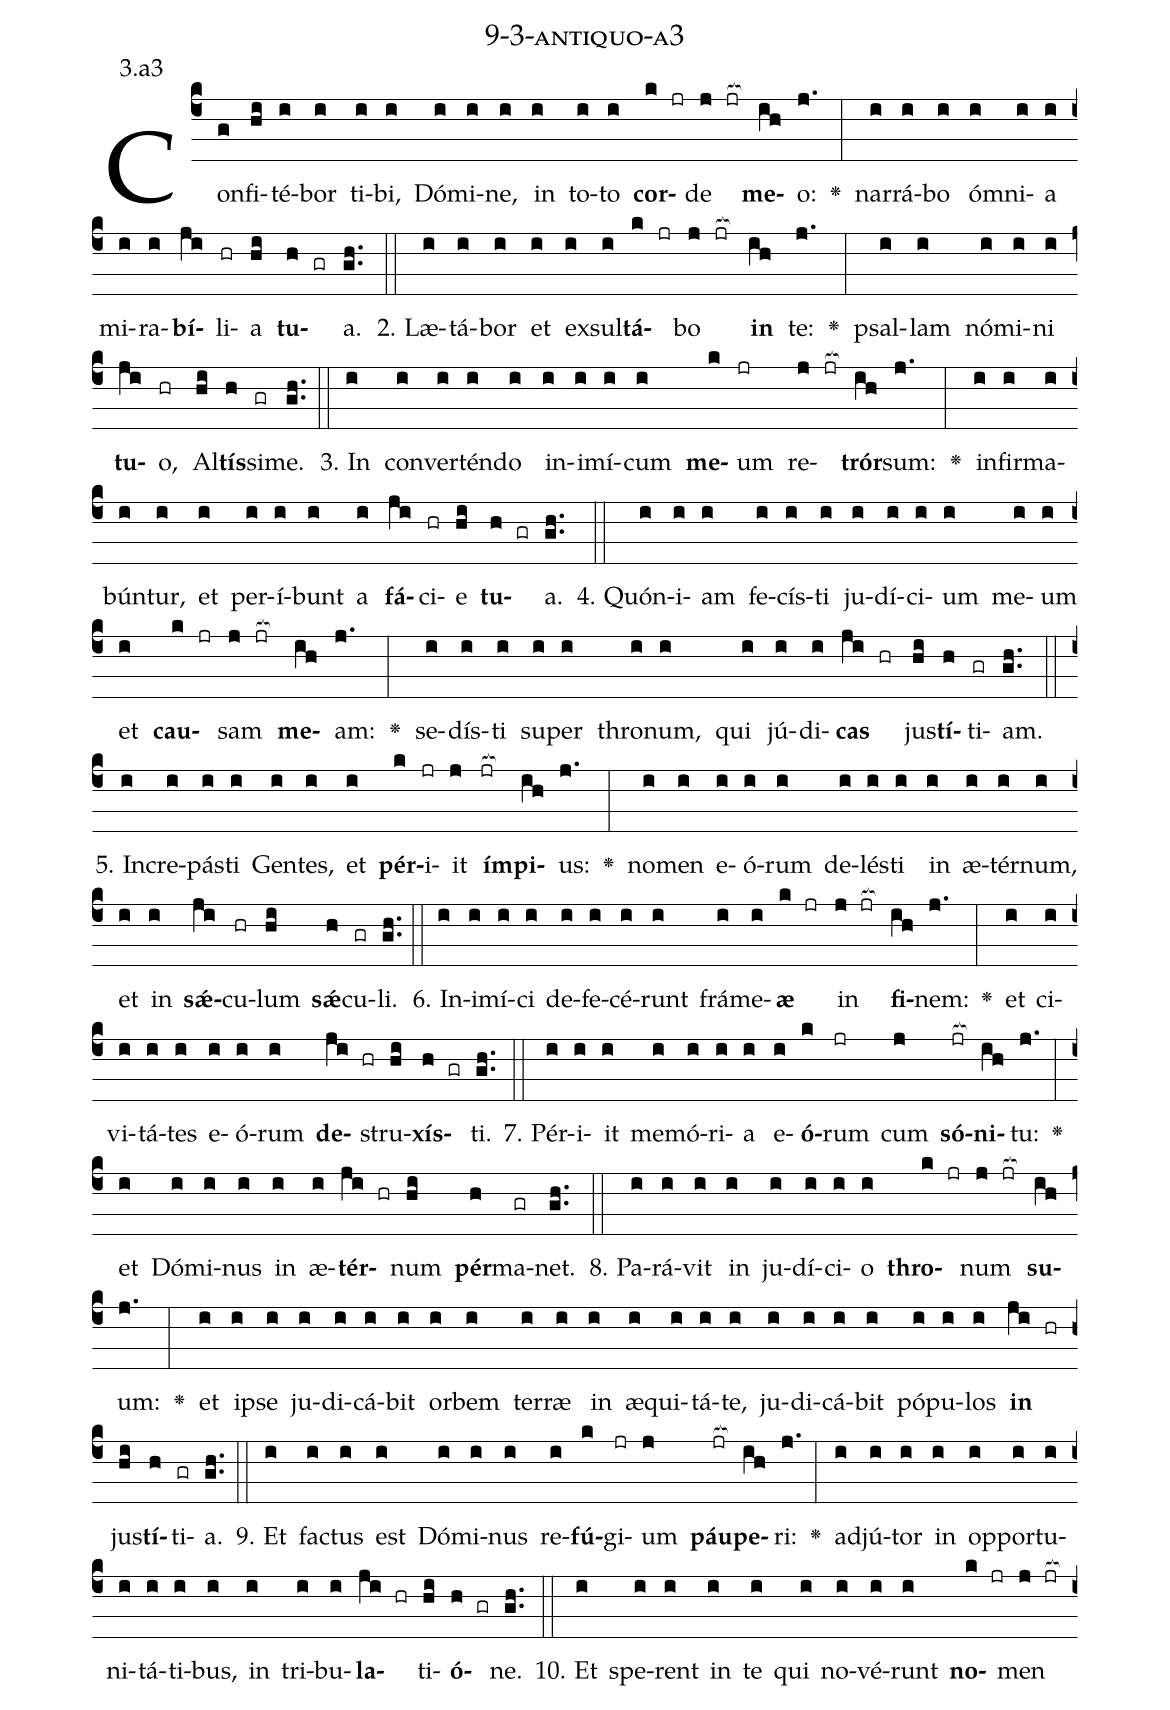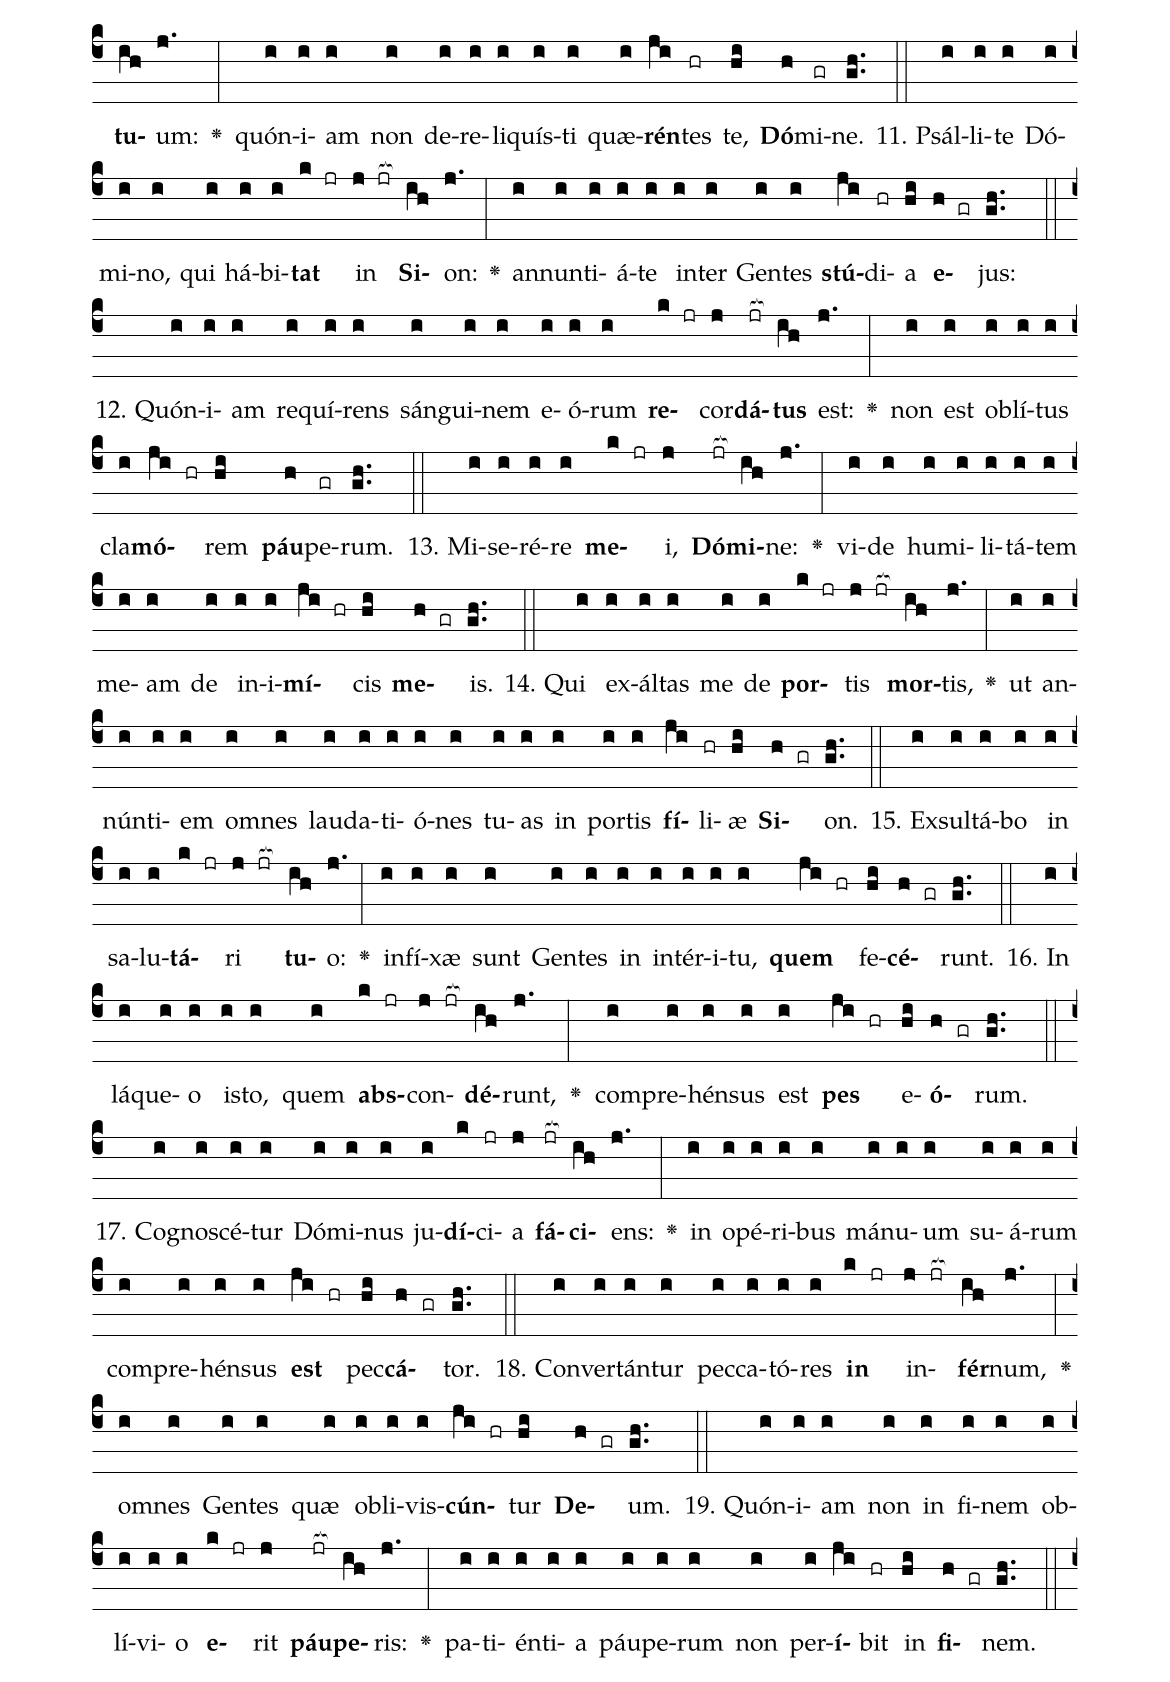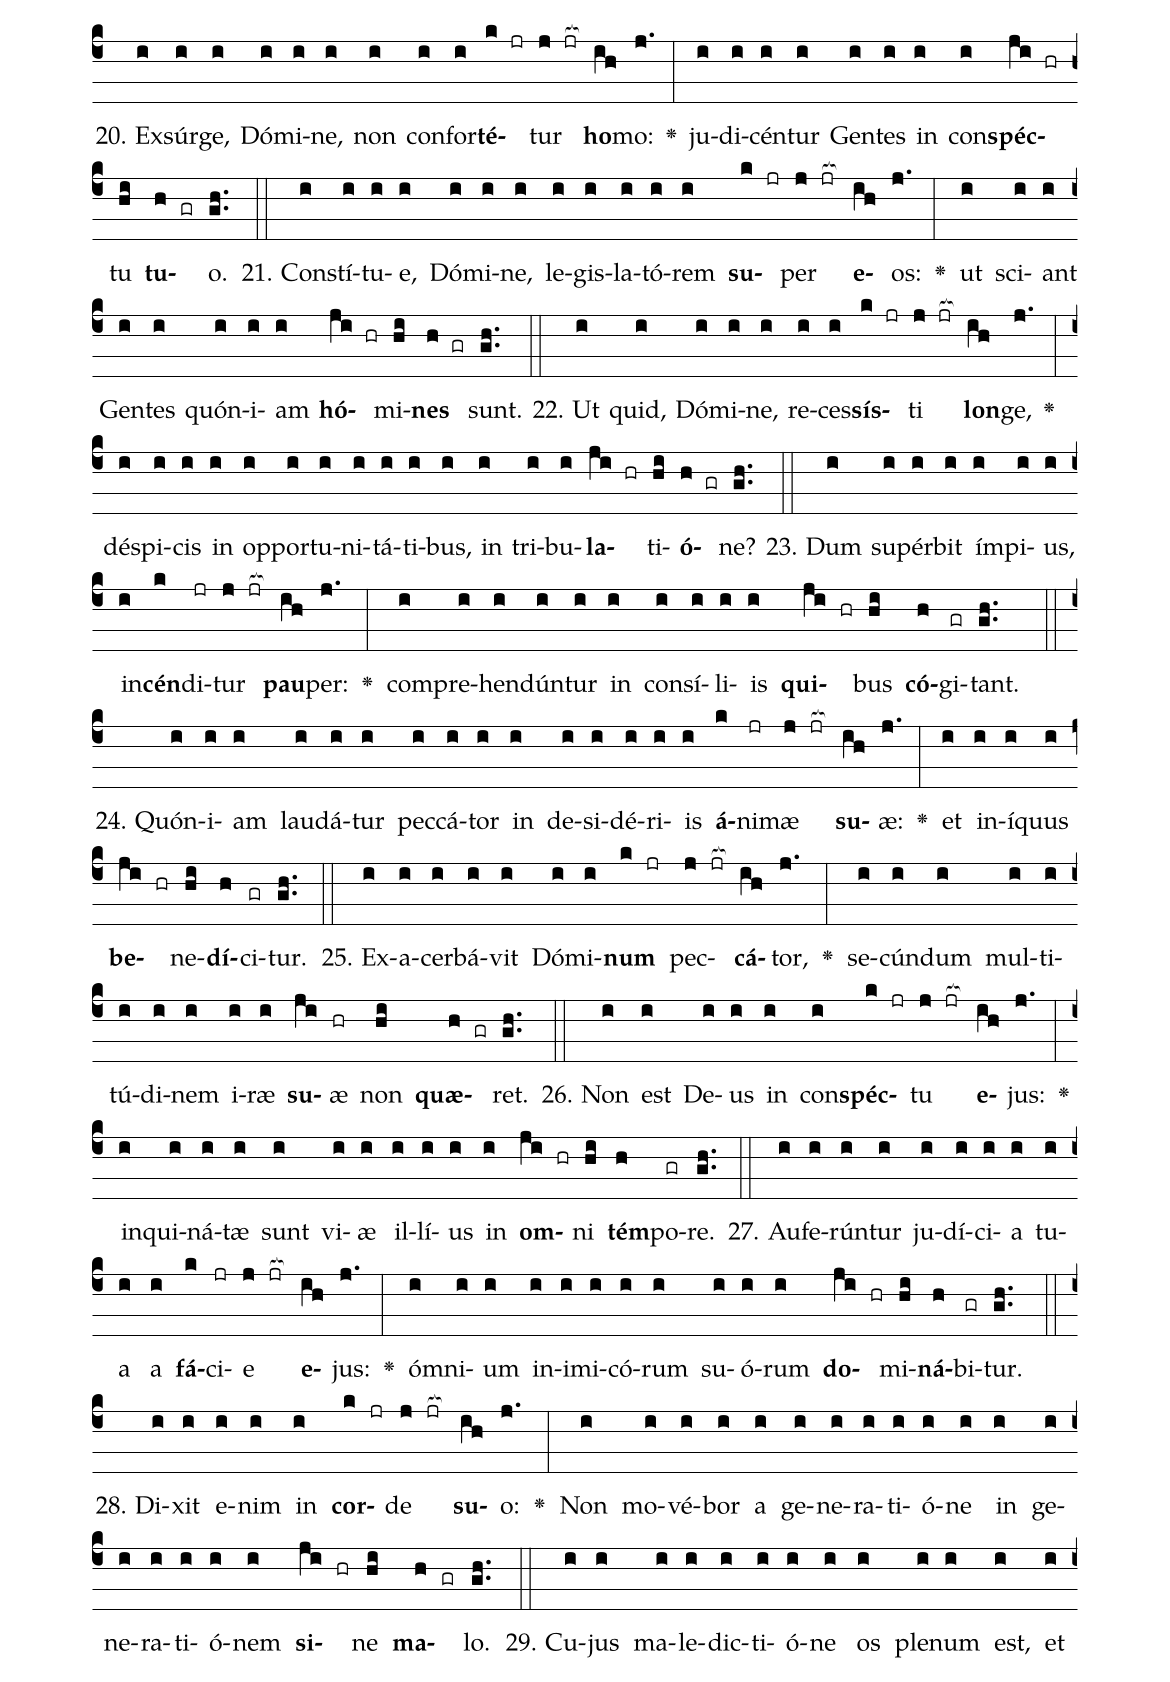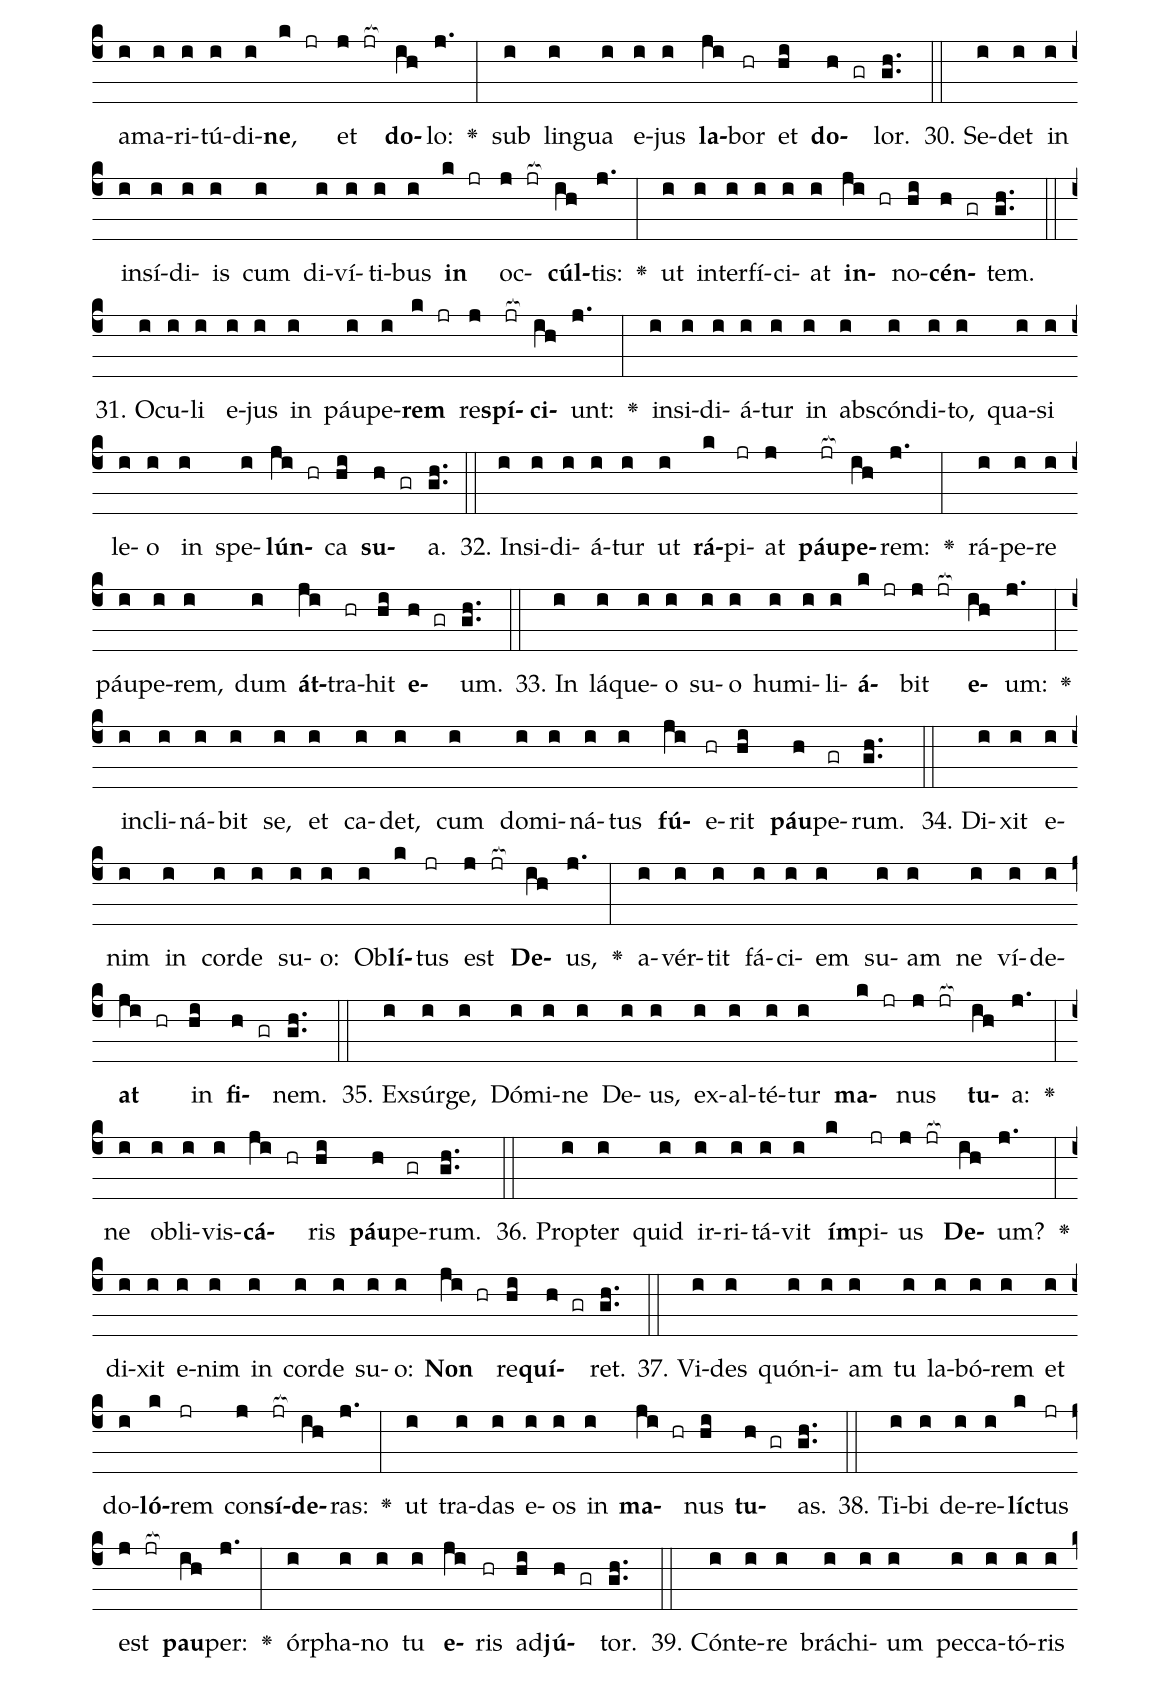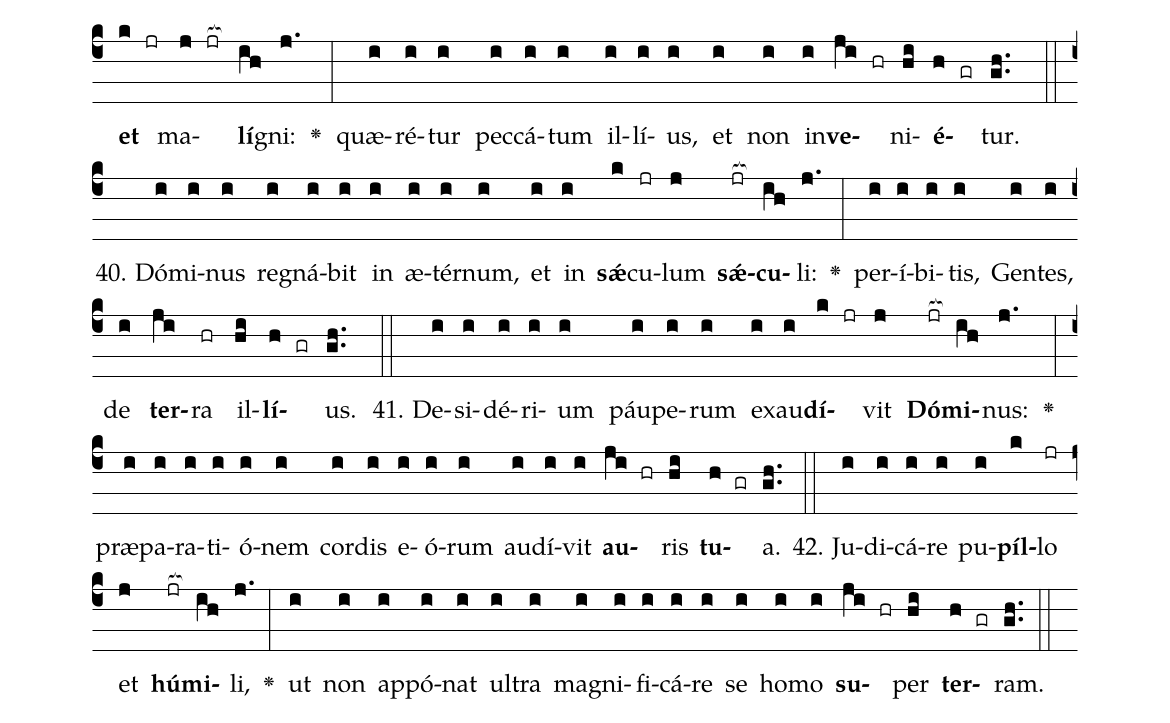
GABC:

name: 9-3-antiquo-a3;
annotation: 3.a3;
%%
(c4)Con(g)fi(hi)té(i)bor(i) ti(i)bi,(i) Dó(i)mi(i)ne,(i) in(i) to(i)to(i) <b>cor</b>(k jr)de(j jr[ocb:1{]) <b>me</b>(ih[ocb:0}])o:(j.) <v>\greheightstar</v>(:) nar(i)rá(i)bo(i) óm(i)ni(i)a(i) mi(i)ra(i)<b>bí</b>(ji)li(hr)a(hi) <b>tu</b>(h gr)a.(gh..) (::)
2. Læ(i)tá(i)bor(i) et(i) ex(i)sul(i)<b>tá</b>(k jr)bo(j jr[ocb:1{]) <b>in</b>(ih[ocb:0}]) te:(j.) <v>\greheightstar</v>(:) psal(i)lam(i) nó(i)mi(i)ni(i) <b>tu</b>(ji)o,(hr) Al(hi)<b>tís</b>(h)si(gr)me.(gh..) (::)
3. In(i) con(i)ver(i)tén(i)do(i) in(i)i(i)mí(i)cum(i) <b>me</b>(k)um(jr) re(j jr[ocb:1{])<b>trór</b>(ih[ocb:0}])sum:(j.) <v>\greheightstar</v>(:) in(i)fir(i)ma(i)bún(i)tur,(i) et(i) per(i)í(i)bunt(i) a(i) <b>fá</b>(ji)ci(hr)e(hi) <b>tu</b>(h gr)a.(gh..) (::)
4. Quón(i)i(i)am(i) fe(i)cís(i)ti(i) ju(i)dí(i)ci(i)um(i) me(i)um(i) et(i) <b>cau</b>(k jr)sam(j jr[ocb:1{]) <b>me</b>(ih[ocb:0}])am:(j.) <v>\greheightstar</v>(:) se(i)dís(i)ti(i) su(i)per(i) thro(i)num,(i) qui(i) jú(i)di(i)<b>cas</b>(ji hr) jus(hi)<b>tí</b>(h)ti(gr)am.(gh..) (::)
5. In(i)cre(i)pás(i)ti(i) Gen(i)tes,(i) et(i) <b>pér</b>(k)i(jr)it(j) <b>ím</b>(jr[ocb:1{])<b>pi</b>(ih[ocb:0}])us:(j.) <v>\greheightstar</v>(:) no(i)men(i) e(i)ó(i)rum(i) de(i)lés(i)ti(i) in(i) æ(i)tér(i)num,(i) et(i) in(i) <b>sǽ</b>(ji)cu(hr)lum(hi) <b>sǽ</b>(h)cu(gr)li.(gh..) (::)
6. In(i)i(i)mí(i)ci(i) de(i)fe(i)cé(i)runt(i) frá(i)me(i)<b>æ</b>(k jr) in(j jr[ocb:1{]) <b>fi</b>(ih[ocb:0}])nem:(j.) <v>\greheightstar</v>(:) et(i) ci(i)vi(i)tá(i)tes(i) e(i)ó(i)rum(i) <b>de</b>(ji hr)stru(hi)<b>xís</b>(h gr)ti.(gh..) (::)
7. Pér(i)i(i)it(i) me(i)mó(i)ri(i)a(i) e(i)<b>ó</b>(k)rum(jr) cum(j) <b>só</b>(jr[ocb:1{])<b>ni</b>(ih[ocb:0}])tu:(j.) <v>\greheightstar</v>(:) et(i) Dó(i)mi(i)nus(i) in(i) æ(i)<b>tér</b>(ji hr)num(hi) <b>pér</b>(h)ma(gr)net.(gh..) (::)
8. Pa(i)rá(i)vit(i) in(i) ju(i)dí(i)ci(i)o(i) <b>thro</b>(k jr)num(j jr[ocb:1{]) <b>su</b>(ih[ocb:0}])um:(j.) <v>\greheightstar</v>(:) et(i) ip(i)se(i) ju(i)di(i)cá(i)bit(i) or(i)bem(i) ter(i)ræ(i) in(i) æ(i)qui(i)tá(i)te,(i) ju(i)di(i)cá(i)bit(i) pó(i)pu(i)los(i) <b>in</b>(ji hr) jus(hi)<b>tí</b>(h)ti(gr)a.(gh..) (::)
9. Et(i) fac(i)tus(i) est(i) Dó(i)mi(i)nus(i) re(i)<b>fú</b>(k)gi(jr)um(j) <b>páu</b>(jr[ocb:1{])<b>pe</b>(ih[ocb:0}])ri:(j.) <v>\greheightstar</v>(:) ad(i)jú(i)tor(i) in(i) op(i)por(i)tu(i)ni(i)tá(i)ti(i)bus,(i) in(i) tri(i)bu(i)<b>la</b>(ji hr)ti(hi)<b>ó</b>(h gr)ne.(gh..) (::)
10. Et(i) spe(i)rent(i) in(i) te(i) qui(i) no(i)vé(i)runt(i) <b>no</b>(k jr)men(j jr[ocb:1{]) <b>tu</b>(ih[ocb:0}])um:(j.) <v>\greheightstar</v>(:) quón(i)i(i)am(i) non(i) de(i)re(i)li(i)quís(i)ti(i) quæ(i)<b>rén</b>(ji)tes(hr) te,(hi) <b>Dó</b>(h)mi(gr)ne.(gh..) (::)
11. Psál(i)li(i)te(i) Dó(i)mi(i)no,(i) qui(i) há(i)bi(i)<b>tat</b>(k jr) in(j jr[ocb:1{]) <b>Si</b>(ih[ocb:0}])on:(j.) <v>\greheightstar</v>(:) an(i)nun(i)ti(i)á(i)te(i) in(i)ter(i) Gen(i)tes(i) <b>stú</b>(ji)di(hr)a(hi) <b>e</b>(h gr)jus:(gh..) (::)
12. Quón(i)i(i)am(i) re(i)quí(i)rens(i) sán(i)gui(i)nem(i) e(i)ó(i)rum(i) <b>re</b>(k jr)cor(j)<b>dá</b>(jr[ocb:1{])<b>tus</b>(ih[ocb:0}]) est:(j.) <v>\greheightstar</v>(:) non(i) est(i) ob(i)lí(i)tus(i) cla(i)<b>mó</b>(ji hr)rem(hi) <b>páu</b>(h)pe(gr)rum.(gh..) (::)
13. Mi(i)se(i)ré(i)re(i) <b>me</b>(k jr)i,(j) <b>Dó</b>(jr[ocb:1{])<b>mi</b>(ih[ocb:0}])ne:(j.) <v>\greheightstar</v>(:) vi(i)de(i) hu(i)mi(i)li(i)tá(i)tem(i) me(i)am(i) de(i) in(i)i(i)<b>mí</b>(ji hr)cis(hi) <b>me</b>(h gr)is.(gh..) (::)
14. Qui(i) ex(i)ál(i)tas(i) me(i) de(i) <b>por</b>(k jr)tis(j jr[ocb:1{]) <b>mor</b>(ih[ocb:0}])tis,(j.) <v>\greheightstar</v>(:) ut(i) an(i)nún(i)ti(i)em(i) om(i)nes(i) lau(i)da(i)ti(i)ó(i)nes(i) tu(i)as(i) in(i) por(i)tis(i) <b>fí</b>(ji)li(hr)æ(hi) <b>Si</b>(h gr)on.(gh..) (::)
15. Ex(i)sul(i)tá(i)bo(i) in(i) sa(i)lu(i)<b>tá</b>(k jr)ri(j jr[ocb:1{]) <b>tu</b>(ih[ocb:0}])o:(j.) <v>\greheightstar</v>(:) in(i)fí(i)xæ(i) sunt(i) Gen(i)tes(i) in(i) in(i)tér(i)i(i)tu,(i) <b>quem</b>(ji hr) fe(hi)<b>cé</b>(h gr)runt.(gh..) (::)
16. In(i) lá(i)que(i)o(i) is(i)to,(i) quem(i) <b>abs</b>(k jr)con(j jr[ocb:1{])<b>dé</b>(ih[ocb:0}])runt,(j.) <v>\greheightstar</v>(:) com(i)pre(i)hén(i)sus(i) est(i) <b>pes</b>(ji hr) e(hi)<b>ó</b>(h gr)rum.(gh..) (::)
17. Co(i)gno(i)scé(i)tur(i) Dó(i)mi(i)nus(i) ju(i)<b>dí</b>(k)ci(jr)a(j) <b>fá</b>(jr[ocb:1{])<b>ci</b>(ih[ocb:0}])ens:(j.) <v>\greheightstar</v>(:) in(i) o(i)pé(i)ri(i)bus(i) má(i)nu(i)um(i) su(i)á(i)rum(i) com(i)pre(i)hén(i)sus(i) <b>est</b>(ji hr) pec(hi)<b>cá</b>(h gr)tor.(gh..) (::)
18. Con(i)ver(i)tán(i)tur(i) pec(i)ca(i)tó(i)res(i) <b>in</b>(k jr) in(j jr[ocb:1{])<b>fér</b>(ih[ocb:0}])num,(j.) <v>\greheightstar</v>(:) om(i)nes(i) Gen(i)tes(i) quæ(i) ob(i)li(i)vis(i)<b>cún</b>(ji hr)tur(hi) <b>De</b>(h gr)um.(gh..) (::)
19. Quón(i)i(i)am(i) non(i) in(i) fi(i)nem(i) ob(i)lí(i)vi(i)o(i) <b>e</b>(k jr)rit(j) <b>páu</b>(jr[ocb:1{])<b>pe</b>(ih[ocb:0}])ris:(j.) <v>\greheightstar</v>(:) pa(i)ti(i)én(i)ti(i)a(i) páu(i)pe(i)rum(i) non(i) per(i)<b>í</b>(ji)bit(hr) in(hi) <b>fi</b>(h gr)nem.(gh..) (::)
20. Ex(i)súr(i)ge,(i) Dó(i)mi(i)ne,(i) non(i) con(i)for(i)<b>té</b>(k jr)tur(j jr[ocb:1{]) <b>ho</b>(ih[ocb:0}])mo:(j.) <v>\greheightstar</v>(:) ju(i)di(i)cén(i)tur(i) Gen(i)tes(i) in(i) con(i)<b>spéc</b>(ji hr)tu(hi) <b>tu</b>(h gr)o.(gh..) (::)
21. Con(i)stí(i)tu(i)e,(i) Dó(i)mi(i)ne,(i) le(i)gis(i)la(i)tó(i)rem(i) <b>su</b>(k jr)per(j jr[ocb:1{]) <b>e</b>(ih[ocb:0}])os:(j.) <v>\greheightstar</v>(:) ut(i) sci(i)ant(i) Gen(i)tes(i) quón(i)i(i)am(i) <b>hó</b>(ji hr)mi(hi)<b>nes</b>(h gr) sunt.(gh..) (::)
22. Ut(i) quid,(i) Dó(i)mi(i)ne,(i) re(i)ces(i)<b>sís</b>(k jr)ti(j jr[ocb:1{]) <b>lon</b>(ih[ocb:0}])ge,(j.) <v>\greheightstar</v>(:) dé(i)spi(i)cis(i) in(i) op(i)por(i)tu(i)ni(i)tá(i)ti(i)bus,(i) in(i) tri(i)bu(i)<b>la</b>(ji hr)ti(hi)<b>ó</b>(h gr)ne?(gh..) (::)
23. Dum(i) su(i)pér(i)bit(i) ím(i)pi(i)us,(i) in(i)<b>cén</b>(k)di(jr)tur(j jr[ocb:1{]) <b>pau</b>(ih[ocb:0}])per:(j.) <v>\greheightstar</v>(:) com(i)pre(i)hen(i)dún(i)tur(i) in(i) con(i)sí(i)li(i)is(i) <b>qui</b>(ji hr)bus(hi) <b>có</b>(h)gi(gr)tant.(gh..) (::)
24. Quón(i)i(i)am(i) lau(i)dá(i)tur(i) pec(i)cá(i)tor(i) in(i) de(i)si(i)dé(i)ri(i)is(i) <b>á</b>(k)ni(jr)mæ(j jr[ocb:1{]) <b>su</b>(ih[ocb:0}])æ:(j.) <v>\greheightstar</v>(:) et(i) in(i)í(i)quus(i) <b>be</b>(ji hr)ne(hi)<b>dí</b>(h)ci(gr)tur.(gh..) (::)
25. Ex(i)a(i)cer(i)bá(i)vit(i) Dó(i)mi(i)<b>num</b>(k jr) pec(j jr[ocb:1{])<b>cá</b>(ih[ocb:0}])tor,(j.) <v>\greheightstar</v>(:) se(i)cún(i)dum(i) mul(i)ti(i)tú(i)di(i)nem(i) i(i)ræ(i) <b>su</b>(ji)æ(hr) non(hi) <b>quæ</b>(h gr)ret.(gh..) (::)
26. Non(i) est(i) De(i)us(i) in(i) con(i)<b>spéc</b>(k jr)tu(j jr[ocb:1{]) <b>e</b>(ih[ocb:0}])jus:(j.) <v>\greheightstar</v>(:) in(i)qui(i)ná(i)tæ(i) sunt(i) vi(i)æ(i) il(i)lí(i)us(i) in(i) <b>om</b>(ji hr)ni(hi) <b>tém</b>(h)po(gr)re.(gh..) (::)
27. Au(i)fe(i)rún(i)tur(i) ju(i)dí(i)ci(i)a(i) tu(i)a(i) a(i) <b>fá</b>(k)ci(jr)e(j jr[ocb:1{]) <b>e</b>(ih[ocb:0}])jus:(j.) <v>\greheightstar</v>(:) óm(i)ni(i)um(i) in(i)i(i)mi(i)có(i)rum(i) su(i)ó(i)rum(i) <b>do</b>(ji hr)mi(hi)<b>ná</b>(h)bi(gr)tur.(gh..) (::)
28. Di(i)xit(i) e(i)nim(i) in(i) <b>cor</b>(k jr)de(j jr[ocb:1{]) <b>su</b>(ih[ocb:0}])o:(j.) <v>\greheightstar</v>(:) Non(i) mo(i)vé(i)bor(i) a(i) ge(i)ne(i)ra(i)ti(i)ó(i)ne(i) in(i) ge(i)ne(i)ra(i)ti(i)ó(i)nem(i) <b>si</b>(ji hr)ne(hi) <b>ma</b>(h gr)lo.(gh..) (::)
29. Cu(i)jus(i) ma(i)le(i)dic(i)ti(i)ó(i)ne(i) os(i) ple(i)num(i) est,(i) et(i) a(i)ma(i)ri(i)tú(i)di(i)<b>ne</b>,(k jr) et(j jr[ocb:1{]) <b>do</b>(ih[ocb:0}])lo:(j.) <v>\greheightstar</v>(:) sub(i) lin(i)gua(i) e(i)jus(i) <b>la</b>(ji)bor(hr) et(hi) <b>do</b>(h gr)lor.(gh..) (::)
30. Se(i)det(i) in(i) in(i)sí(i)di(i)is(i) cum(i) di(i)ví(i)ti(i)bus(i) <b>in</b>(k jr) oc(j jr[ocb:1{])<b>cúl</b>(ih[ocb:0}])tis:(j.) <v>\greheightstar</v>(:) ut(i) in(i)ter(i)fí(i)ci(i)at(i) <b>in</b>(ji hr)no(hi)<b>cén</b>(h gr)tem.(gh..) (::)
31. O(i)cu(i)li(i) e(i)jus(i) in(i) páu(i)pe(i)<b>rem</b>(k jr) re(j)<b>spí</b>(jr[ocb:1{])<b>ci</b>(ih[ocb:0}])unt:(j.) <v>\greheightstar</v>(:) in(i)si(i)di(i)á(i)tur(i) in(i) abs(i)cón(i)di(i)to,(i) qua(i)si(i) le(i)o(i) in(i) spe(i)<b>lún</b>(ji hr)ca(hi) <b>su</b>(h gr)a.(gh..) (::)
32. In(i)si(i)di(i)á(i)tur(i) ut(i) <b>rá</b>(k)pi(jr)at(j) <b>páu</b>(jr[ocb:1{])<b>pe</b>(ih[ocb:0}])rem:(j.) <v>\greheightstar</v>(:) rá(i)pe(i)re(i) páu(i)pe(i)rem,(i) dum(i) <b>át</b>(ji)tra(hr)hit(hi) <b>e</b>(h gr)um.(gh..) (::)
33. In(i) lá(i)que(i)o(i) su(i)o(i) hu(i)mi(i)li(i)<b>á</b>(k jr)bit(j jr[ocb:1{]) <b>e</b>(ih[ocb:0}])um:(j.) <v>\greheightstar</v>(:) in(i)cli(i)ná(i)bit(i) se,(i) et(i) ca(i)det,(i) cum(i) do(i)mi(i)ná(i)tus(i) <b>fú</b>(ji)e(hr)rit(hi) <b>páu</b>(h)pe(gr)rum.(gh..) (::)
34. Di(i)xit(i) e(i)nim(i) in(i) cor(i)de(i) su(i)o:(i) Ob(i)<b>lí</b>(k)tus(jr) est(j jr[ocb:1{]) <b>De</b>(ih[ocb:0}])us,(j.) <v>\greheightstar</v>(:) a(i)vér(i)tit(i) fá(i)ci(i)em(i) su(i)am(i) ne(i) ví(i)de(i)<b>at</b>(ji hr) in(hi) <b>fi</b>(h gr)nem.(gh..) (::)
35. Ex(i)súr(i)ge,(i) Dó(i)mi(i)ne(i) De(i)us,(i) ex(i)al(i)té(i)tur(i) <b>ma</b>(k jr)nus(j jr[ocb:1{]) <b>tu</b>(ih[ocb:0}])a:(j.) <v>\greheightstar</v>(:) ne(i) ob(i)li(i)vis(i)<b>cá</b>(ji hr)ris(hi) <b>páu</b>(h)pe(gr)rum.(gh..) (::)
36. Prop(i)ter(i) quid(i) ir(i)ri(i)tá(i)vit(i) <b>ím</b>(k)pi(jr)us(j jr[ocb:1{]) <b>De</b>(ih[ocb:0}])um?(j.) <v>\greheightstar</v>(:) di(i)xit(i) e(i)nim(i) in(i) cor(i)de(i) su(i)o:(i) <b>Non</b>(ji hr) re(hi)<b>quí</b>(h gr)ret.(gh..) (::)
37. Vi(i)des(i) quón(i)i(i)am(i) tu(i) la(i)bó(i)rem(i) et(i) do(i)<b>ló</b>(k)rem(jr) con(j)<b>sí</b>(jr[ocb:1{])<b>de</b>(ih[ocb:0}])ras:(j.) <v>\greheightstar</v>(:) ut(i) tra(i)das(i) e(i)os(i) in(i) <b>ma</b>(ji hr)nus(hi) <b>tu</b>(h gr)as.(gh..) (::)
38. Ti(i)bi(i) de(i)re(i)<b>líc</b>(k)tus(jr) est(j jr[ocb:1{]) <b>pau</b>(ih[ocb:0}])per:(j.) <v>\greheightstar</v>(:) ór(i)pha(i)no(i) tu(i) <b>e</b>(ji)ris(hr) ad(hi)<b>jú</b>(h gr)tor.(gh..) (::)
39. Cón(i)te(i)re(i) brá(i)chi(i)um(i) pec(i)ca(i)tó(i)ris(i) <b>et</b>(k jr) ma(j jr[ocb:1{])<b>lí</b>(ih[ocb:0}])gni:(j.) <v>\greheightstar</v>(:) quæ(i)ré(i)tur(i) pec(i)cá(i)tum(i) il(i)lí(i)us,(i) et(i) non(i) in(i)<b>ve</b>(ji hr)ni(hi)<b>é</b>(h gr)tur.(gh..) (::)
40. Dó(i)mi(i)nus(i) re(i)gná(i)bit(i) in(i) æ(i)tér(i)num,(i) et(i) in(i) <b>sǽ</b>(k)cu(jr)lum(j) <b>sǽ</b>(jr[ocb:1{])<b>cu</b>(ih[ocb:0}])li:(j.) <v>\greheightstar</v>(:) per(i)í(i)bi(i)tis,(i) Gen(i)tes,(i) de(i) <b>ter</b>(ji)ra(hr) il(hi)<b>lí</b>(h gr)us.(gh..) (::)
41. De(i)si(i)dé(i)ri(i)um(i) páu(i)pe(i)rum(i) ex(i)au(i)<b>dí</b>(k jr)vit(j) <b>Dó</b>(jr[ocb:1{])<b>mi</b>(ih[ocb:0}])nus:(j.) <v>\greheightstar</v>(:) præ(i)pa(i)ra(i)ti(i)ó(i)nem(i) cor(i)dis(i) e(i)ó(i)rum(i) au(i)dí(i)vit(i) <b>au</b>(ji hr)ris(hi) <b>tu</b>(h gr)a.(gh..) (::)
42. Ju(i)di(i)cá(i)re(i) pu(i)<b>píl</b>(k)lo(jr) et(j) <b>hú</b>(jr[ocb:1{])<b>mi</b>(ih[ocb:0}])li,(j.) <v>\greheightstar</v>(:) ut(i) non(i) ap(i)pó(i)nat(i) ul(i)tra(i) ma(i)gni(i)fi(i)cá(i)re(i) se(i) ho(i)mo(i) <b>su</b>(ji hr)per(hi) <b>ter</b>(h gr)ram.(gh..) (::)
